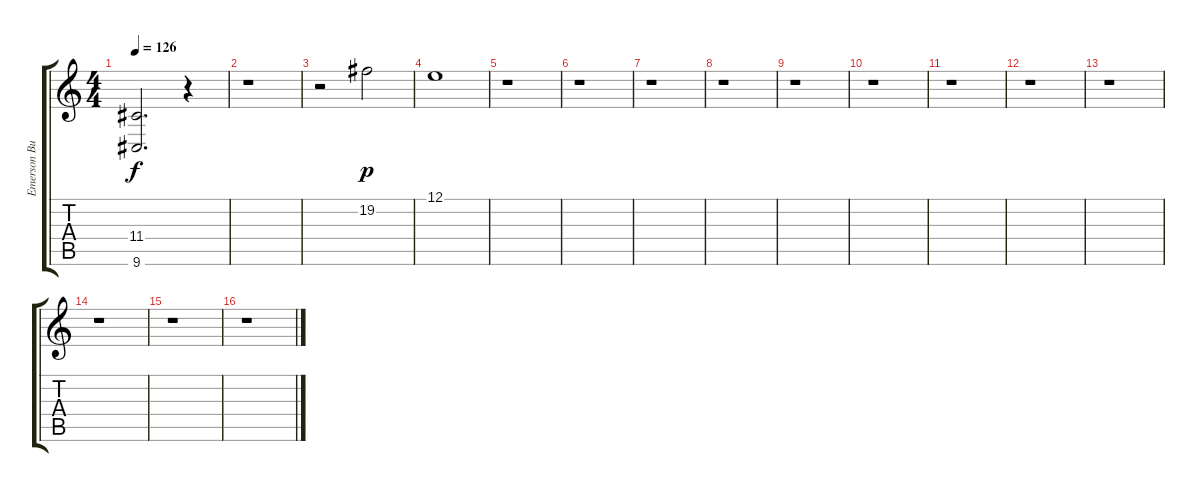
\track ("Emerson Burton (Keyboard)" "Emerson Bu") {instrument lead2sawtooth}
\staff {score tabs}
\tuning (E4 B3 G3 D3 A2 E2) {hide}
\ts (4 4)
\tempo 126
\clef g2
\ks c
(11.4{t} 9.6{t}).2{d dy f} r.4 |
r.1{volume 13} |
r.2 19.2.2{dy p} |
12.1.1 |
r.1 |
r.1 |
r.1 |
r.1 |
r.1 |
r.1 |
r.1 |
r.1 |
r.1 |
r.1 |
r.1 |
r.1
